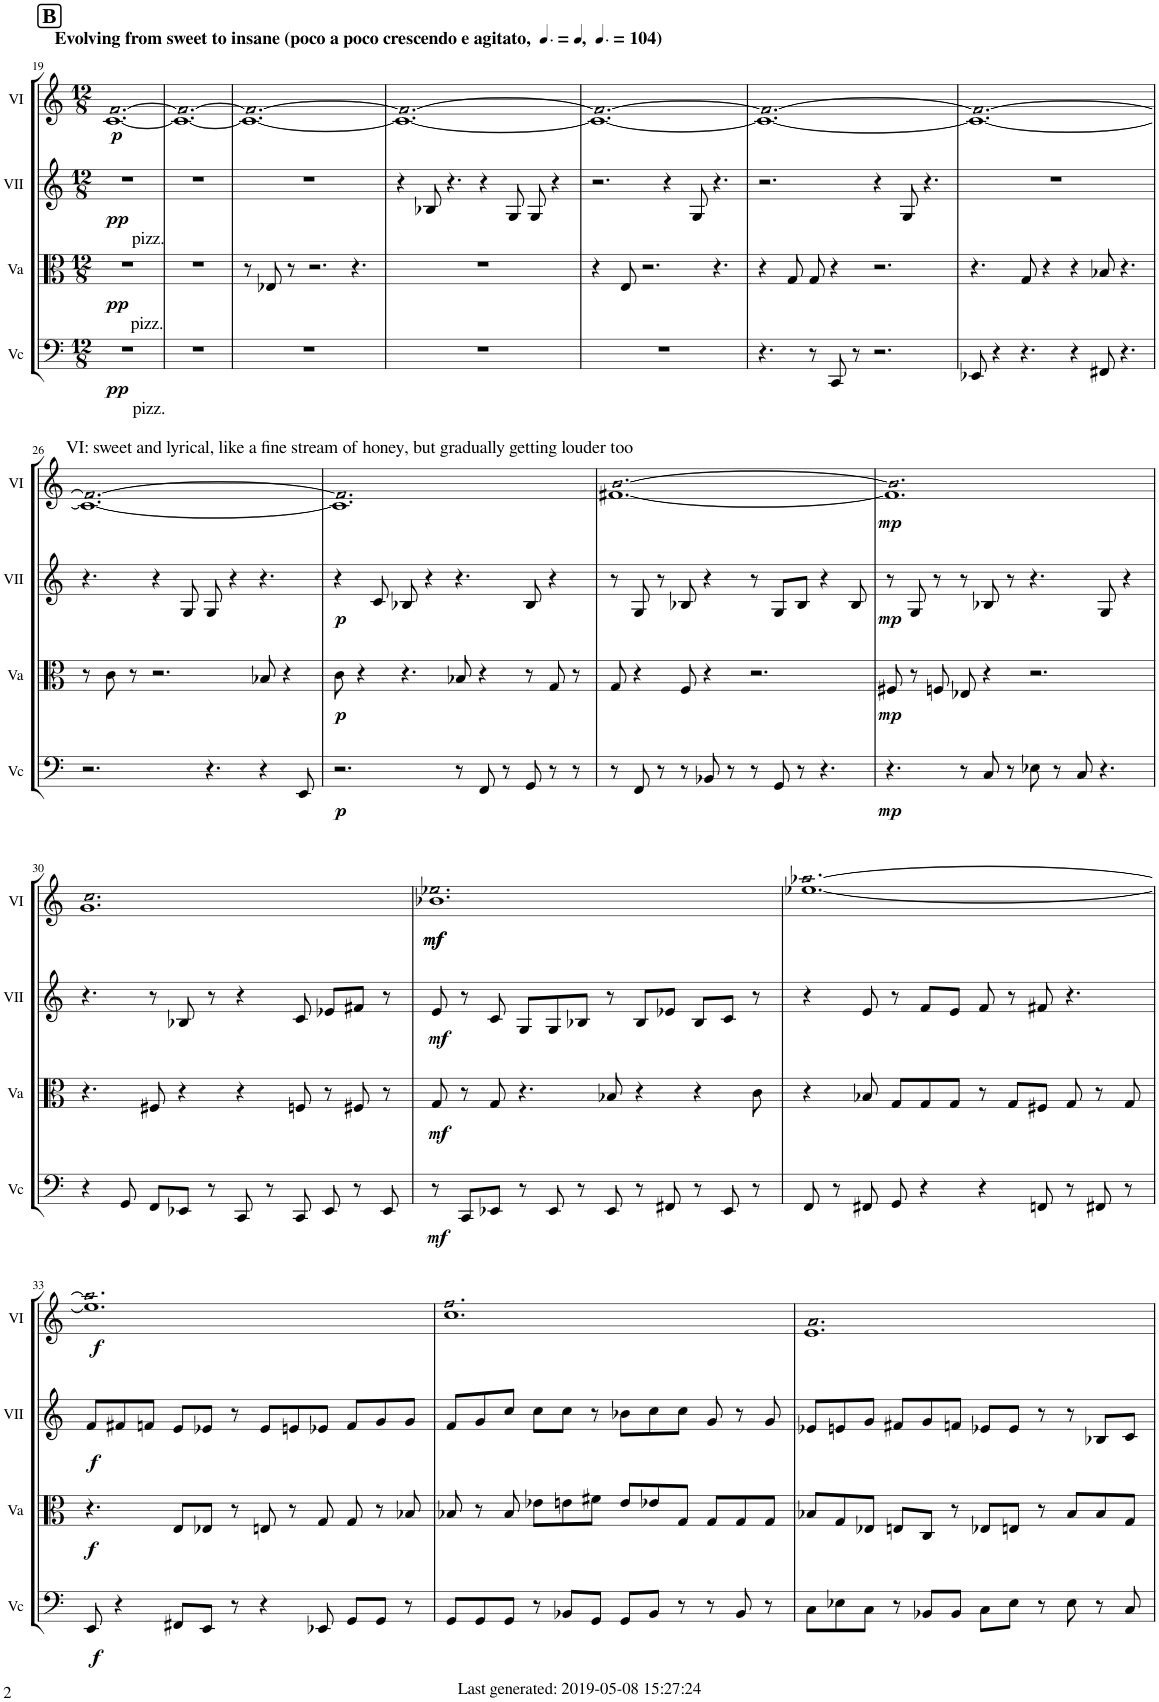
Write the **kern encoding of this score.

**kern	**dynam	**kern	**dynam	**kern	**dynam	**kern	**dynam
*part4	*part4	*part3	*part3	*part2	*part2	*part1	*part1
*staff4	*staff4	*staff3	*staff3	*staff2	*staff2	*staff1	*staff1
*I"Vc	*	*I"Va	*	*I"VII	*	*I"VI	*
*I'Vc	*	*I'Va	*	*I'VII	*	*I'VI	*
!!LO:PB:g=z
*clefF4	*	*clefC3	*	*clefG2	*	*clefG2	*
*k[]	*	*k[]	*	*k[]	*	*k[]	*
*M12/8	*	*M12/8	*	*M12/8	*	*M12/8	*
!!LO:REH:place=s1:a:B:cj:fs=14.284:t=B
=19	=19	=19	=19	=19	=19	=19	=19
!	!	!	!	!	!	!LO:TX:a:B:t=Evolving from sweet to insane (poco a poco crescendo e agitato,	!
!	!	!	!	!	!	!LO:TX:a:t=[quarter]	!
!	!	!	!	!	!	!LO:TX:a:t== 104)	!
!	!	!	!	!LO:TX:b:t=pizz.	!	!	!
!	!	!LO:TX:b:t=pizz.	!	!	!	!	!
!LO:TX:b:t=pizz.	!	!	!	!	!	!	!
!	!LO:DY:b	!	!LO:DY:b	!	!LO:DY:b	!LO:N:n=2:head=open	!LO:DY:b
1.r	pp	1.r	pp	1.r	pp	[1.c [1.f	p
=20	=20	=20	=20	=20	=20	=20	=20
!	!	!	!	!	!	!LO:N:n=2:head=open	!
1.r	.	1.r	.	1.r	.	1.c_ 1.f_	.
=21	=21	=21	=21	=21	=21	=21	=21
!	!	!	!	!	!	!LO:N:n=2:head=open	!
1.r	.	8r	.	1.r	.	1.c_ 1.f_	.
.	.	8E-X/	.	.	.	.	.
.	.	8r	.	.	.	.	.
.	.	2.r	.	.	.	.	.
.	.	4.r	.	.	.	.	.
=22	=22	=22	=22	=22	=22	=22	=22
!	!	!	!	!	!	!LO:N:n=2:head=open	!
1.r	.	1.r	.	4r	.	1.c_ 1.f_	.
.	.	.	.	8B-X/	.	.	.
.	.	.	.	4.r	.	.	.
.	.	.	.	4r	.	.	.
.	.	.	.	8G/	.	.	.
.	.	.	.	8G/	.	.	.
.	.	.	.	4r	.	.	.
=23	=23	=23	=23	=23	=23	=23	=23
!	!	!	!	!	!	!LO:N:n=2:head=open	!
1.r	.	4r	.	2.r	.	1.c_ 1.f_	.
.	.	8E/	.	.	.	.	.
.	.	2.r	.	.	.	.	.
.	.	.	.	4r	.	.	.
.	.	.	.	8G/	.	.	.
.	.	4.r	.	4.r	.	.	.
=24	=24	=24	=24	=24	=24	=24	=24
!	!	!	!	!	!	!LO:N:n=2:head=open	!
4.r	.	4r	.	2.r	.	1.c_ 1.f_	.
.	.	8G/	.	.	.	.	.
8r	.	8G/	.	.	.	.	.
8CC/	.	4r	.	.	.	.	.
8r	.	.	.	.	.	.	.
2.r	.	2.r	.	4r	.	.	.
.	.	.	.	8G/	.	.	.
.	.	.	.	4.r	.	.	.
=25	=25	=25	=25	=25	=25	=25	=25
!	!	!	!	!	!	!LO:N:n=2:head=open	!
8EE-X/	.	4.r	.	1.r	.	1.c_ 1.f_	.
4r	.	.	.	.	.	.	.
4.r	.	8G/	.	.	.	.	.
.	.	4r	.	.	.	.	.
4r	.	4r	.	.	.	.	.
8FF#X/	.	8B-X/	.	.	.	.	.
4.r	.	4.r	.	.	.	.	.
!!LO:LB:g=z
=26	=26	=26	=26	=26	=26	=26	=26
!	!	!	!	!	!	!LO:N:n=2:head=open	!
2.r	.	8r	.	4.r	.	1.c_ 1.f_	.
.	.	8c\	.	.	.	.	.
.	.	8r	.	.	.	.	.
.	.	2.r	.	4r	.	.	.
.	.	.	.	8G/	.	.	.
4.r	.	.	.	8G/	.	.	.
.	.	.	.	4r	.	.	.
4r	.	8B-X/	.	4.r	.	.	.
.	.	4r	.	.	.	.	.
8EE/	.	.	.	.	.	.	.
=27	=27	=27	=27	=27	=27	=27	=27
!	!LO:DY:b	!	!LO:DY:b	!	!LO:DY:b	!LO:N:n=2:head=open	!
2.r	p	8c\	p	4r	p	1.c] 1.f]	.
.	.	4r	.	.	.	.	.
.	.	.	.	8c/	.	.	.
.	.	4.r	.	8B-X/	.	.	.
.	.	.	.	4r	.	.	.
8r	.	8B-X/	.	4.r	.	.	.
8FF/	.	4r	.	.	.	.	.
8r	.	.	.	.	.	.	.
8GG/	.	8r	.	8B-/	.	.	.
8r	.	8G/	.	4r	.	.	.
8r	.	8r	.	.	.	.	.
=28	=28	=28	=28	=28	=28	=28	=28
!	!	!	!	!	!	!LO:TX:a:t=VI&colon; sweet and lyrical, like a fine stream of honey, but gradually getting louder too	!
!	!	!	!	!	!	!LO:N:n=2:head=open	!
8r	.	8G/	.	8r	.	[1.f#X [1.b	.
8FF/	.	4r	.	8G/	.	.	.
8r	.	.	.	8r	.	.	.
8r	.	8F/	.	8B-X/	.	.	.
8BB-X/	.	4r	.	4r	.	.	.
8r	.	.	.	.	.	.	.
8r	.	2.r	.	8r	.	.	.
8GG/	.	.	.	8G/L	.	.	.
8r	.	.	.	8B-/J	.	.	.
4.r	.	.	.	4r	.	.	.
.	.	.	.	8B-/	.	.	.
=29	=29	=29	=29	=29	=29	=29	=29
!	!LO:DY:b	!	!LO:DY:b	!	!LO:DY:b	!LO:N:n=2:head=open	!LO:DY:b
4.r	mp	8F#X/	mp	8r	mp	1.f#] 1.b]	mp
.	.	8r	.	8G/	.	.	.
.	.	8Fn/	.	8r	.	.	.
8r	.	8E-X/	.	8r	.	.	.
8C/	.	4r	.	8B-X/	.	.	.
8r	.	.	.	8r	.	.	.
8E-X\	.	2.r	.	4.r	.	.	.
8r	.	.	.	.	.	.	.
8C/	.	.	.	.	.	.	.
4.r	.	.	.	8G/	.	.	.
.	.	.	.	4r	.	.	.
!!LO:LB:g=z
=30	=30	=30	=30	=30	=30	=30	=30
!	!	!	!	!	!	!LO:N:n=2:head=open	!
4r	.	4.r	.	4.r	.	1.g 1.cc	.
8GG/	.	.	.	.	.	.	.
8FF/L	.	8F#X/	.	8r	.	.	.
8EE-X/J	.	4r	.	8B-X/	.	.	.
8r	.	.	.	8r	.	.	.
8CC/	.	4r	.	4r	.	.	.
8r	.	.	.	.	.	.	.
8CC/	.	8Fn/	.	8c/	.	.	.
8EE-/	.	8r	.	8e-X/L	.	.	.
8r	.	8F#X/	.	8f#X/J	.	.	.
8EE-/	.	8r	.	8r	.	.	.
=31	=31	=31	=31	=31	=31	=31	=31
!	!LO:DY:b	!	!LO:DY:b	!	!LO:DY:b	!LO:N:n=2:head=open	!LO:DY:b
!	!	!	!	!	!	!	!LO:DY:n=1:b
8r	mf	8G/	mf	8e/	mf	1.b-X 1.ee-X	mf mf
8CC/L	.	8r	.	8r	.	.	.
8EE-X/J	.	8G/	.	8c/	.	.	.
8r	.	4.r	.	8G/L	.	.	.
8EE-/	.	.	.	8G/	.	.	.
8r	.	.	.	8B-X/J	.	.	.
8EE-/	.	8B-X/	.	8r	.	.	.
8r	.	4r	.	8B-/L	.	.	.
8FF#X/	.	.	.	8e-X/J	.	.	.
8r	.	4r	.	8B-/L	.	.	.
8EE-/	.	.	.	8c/J	.	.	.
8r	.	8c\	.	8r	.	.	.
=32	=32	=32	=32	=32	=32	=32	=32
!	!	!	!	!	!	!LO:N:n=2:head=open	!
8FF/	.	4r	.	4r	.	[1.ee-X [1.aa-X	.
8r	.	.	.	.	.	.	.
8FF#X/	.	8B-X/	.	8e/	.	.	.
8GG/	.	8G/L	.	8r	.	.	.
4r	.	8G/	.	8f/L	.	.	.
.	.	8G/J	.	8e/J	.	.	.
4r	.	8r	.	8f/	.	.	.
.	.	8G/L	.	8r	.	.	.
8FFn/	.	8F#X/J	.	8f#X/	.	.	.
8r	.	8G/	.	4.r	.	.	.
8FF#X/	.	8r	.	.	.	.	.
8r	.	8G/	.	.	.	.	.
!!LO:LB:g=z
=33	=33	=33	=33	=33	=33	=33	=33
!	!LO:DY:b	!	!LO:DY:b	!	!LO:DY:b	!LO:N:n=2:head=open	!LO:DY:b
8EE/	f	4.r	f	8f/L	f	1.ee-] 1.aa-]	f
4r	.	.	.	8f#X/	.	.	.
.	.	.	.	8fn/J	.	.	.
8FF#X/L	.	8E/L	.	8e/L	.	.	.
8EE/J	.	8E-X/J	.	8e-X/J	.	.	.
8r	.	8r	.	8r	.	.	.
4r	.	8En/	.	8e-/L	.	.	.
.	.	8r	.	8en/	.	.	.
8EE-X/	.	8G/	.	8e-X/J	.	.	.
8GG/L	.	8G/	.	8f/L	.	.	.
8GG/J	.	8r	.	8g/	.	.	.
8r	.	8B-X/	.	8g/J	.	.	.
=34	=34	=34	=34	=34	=34	=34	=34
!	!	!	!	!	!	!LO:N:n=2:head=open	!
8GG/L	.	8B-X/	.	8f/L	.	1.cc 1.ff	.
8GG/	.	8r	.	8g/	.	.	.
8GG/J	.	8B-/	.	8cc/J	.	.	.
8r	.	8e-X\L	.	8cc\L	.	.	.
8BB-X/L	.	8en\	.	8cc\J	.	.	.
8GG/J	.	8f#X\J	.	8r	.	.	.
8GG/L	.	8e/L	.	8b-X\L	.	.	.
8BB-/J	.	8e-X/	.	8cc\	.	.	.
8r	.	8G/J	.	8cc\J	.	.	.
8r	.	8G/L	.	8g/	.	.	.
8BB-/	.	8G/	.	8r	.	.	.
8r	.	8G/J	.	8g/	.	.	.
=35	=35	=35	=35	=35	=35	=35	=35
!	!	!	!	!	!	!LO:N:n=2:head=open	!
8C\L	.	8B-X/L	.	8e-X/L	.	1.e 1.a	.
8E-X\	.	8G/	.	8en/	.	.	.
8C\J	.	8E-X/J	.	8g/J	.	.	.
8r	.	8En/L	.	8f#X/L	.	.	.
8BB-X/L	.	8C/J	.	8g/	.	.	.
8BB-/J	.	8r	.	8fn/J	.	.	.
8C\L	.	8E-X/L	.	8e-X/L	.	.	.
8E-\J	.	8En/J	.	8e-/J	.	.	.
8r	.	8r	.	8r	.	.	.
8E-\	.	8B-/L	.	8r	.	.	.
8r	.	8B-/	.	8B-X/L	.	.	.
8C/	.	8G/J	.	8c/J	.	.	.
=	=	=	=	=	=	=	=
*-	*-	*-	*-	*-	*-	*-	*-
